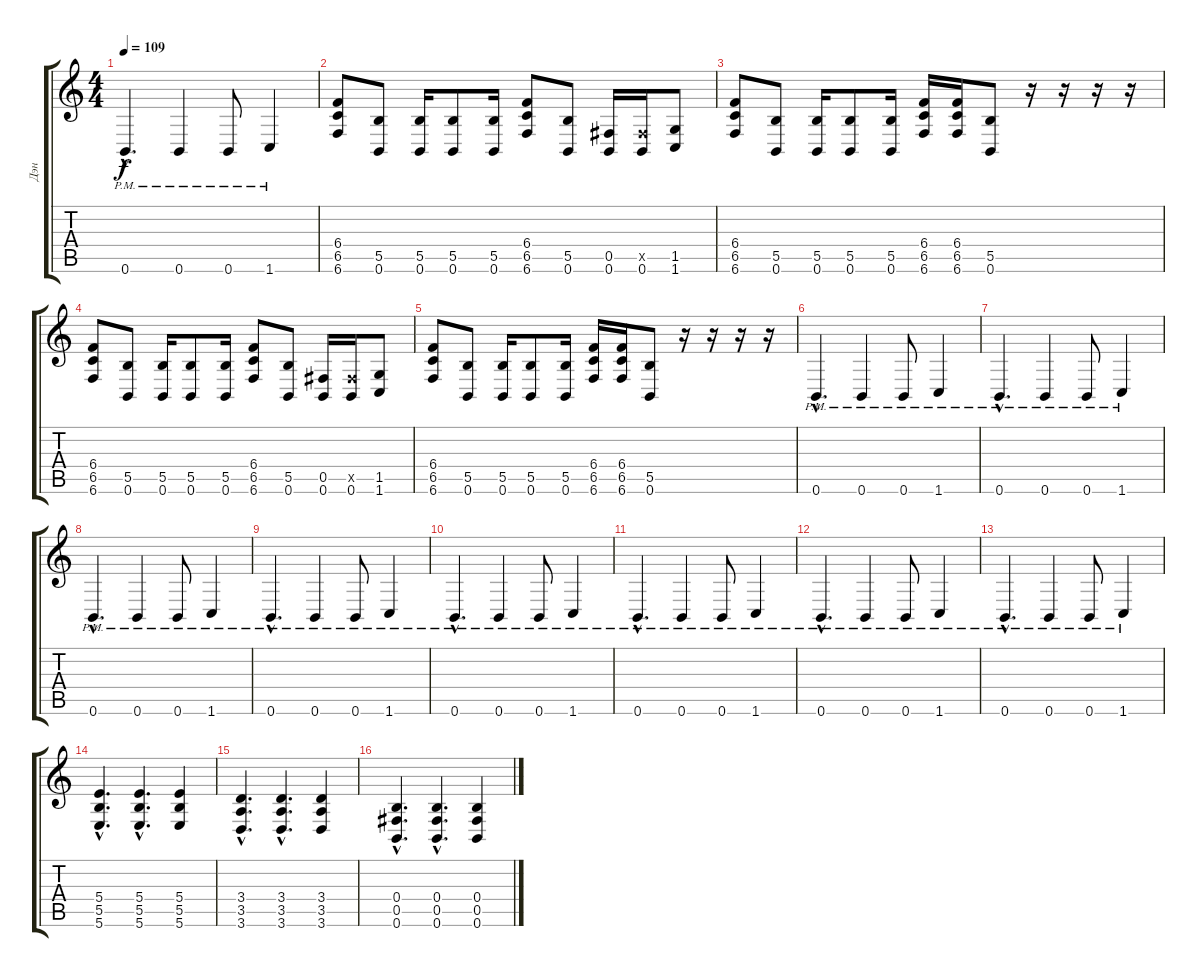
\track ("Дэн" "Дэн") {instrument distortionguitar}
\staff {score tabs}
\tuning (Db4 Ab3 E3 B2 Gb2 B1) {hide}
\ts (4 4)
\tempo 109
\clef g2
\ks c
0.6{hac pm}.4{d dy f} 0.6{pm}.4 0.6{pm}.8 1.6{pm}.4 |
(6.4 6.5 6.6).8 (5.5 0.6).8 (5.5 0.6).16 (5.5 0.6).8 (5.5 0.6).16 (6.4 6.5 6.6).8 (5.5 0.6).8 (0.5 0.6).16 (0.5{x} 0.6).16 (1.5 1.6).8 |
(6.4 6.5 6.6).8 (5.5 0.6).8 (5.5 0.6).16 (5.5 0.6).8 (5.5 0.6).16 (6.4 6.5 6.6).16 (6.4 6.5 6.6).16 (5.5 0.6).8 r.16 r.16 r.16 r.16 |
(6.4 6.5 6.6).8 (5.5 0.6).8 (5.5 0.6).16 (5.5 0.6).8 (5.5 0.6).16 (6.4 6.5 6.6).8 (5.5 0.6).8 (0.5 0.6).16 (0.5{x} 0.6).16 (1.5 1.6).8 |
(6.4 6.5 6.6).8 (5.5 0.6).8 (5.5 0.6).16 (5.5 0.6).8 (5.5 0.6).16 (6.4 6.5 6.6).16 (6.4 6.5 6.6).16 (5.5 0.6).8 r.16 r.16 r.16 r.16 |
0.6{hac pm}.4{d} 0.6{pm}.4 0.6{pm}.8 1.6{pm}.4 |
0.6{hac pm}.4{d} 0.6{pm}.4 0.6{pm}.8 1.6{pm}.4 |
0.6{hac pm}.4{d} 0.6{pm}.4 0.6{pm}.8 1.6{pm}.4 |
0.6{hac pm}.4{d} 0.6{pm}.4 0.6{pm}.8 1.6{pm}.4 |
0.6{hac pm}.4{d} 0.6{pm}.4 0.6{pm}.8 1.6{pm}.4 |
0.6{hac pm}.4{d} 0.6{pm}.4 0.6{pm}.8 1.6{pm}.4 |
0.6{hac pm}.4{d} 0.6{pm}.4 0.6{pm}.8 1.6{pm}.4 |
0.6{hac pm}.4{d} 0.6{pm}.4 0.6{pm}.8 1.6{pm}.4 |
(5.4{hac} 5.5{hac} 5.6{hac}).4{d} (5.4{hac} 5.5{hac} 5.6{hac}).4{d} (5.4 5.5 5.6).4 |
(3.4{hac} 3.5{hac} 3.6{hac}).4{d} (3.4{hac} 3.5{hac} 3.6{hac}).4{d} (3.4 3.5 3.6).4 |
(0.4{hac} 0.5{hac} 0.6{hac}).4{d} (0.4{hac} 0.5{hac} 0.6{hac}).4{d} (0.4 0.5 0.6).4
